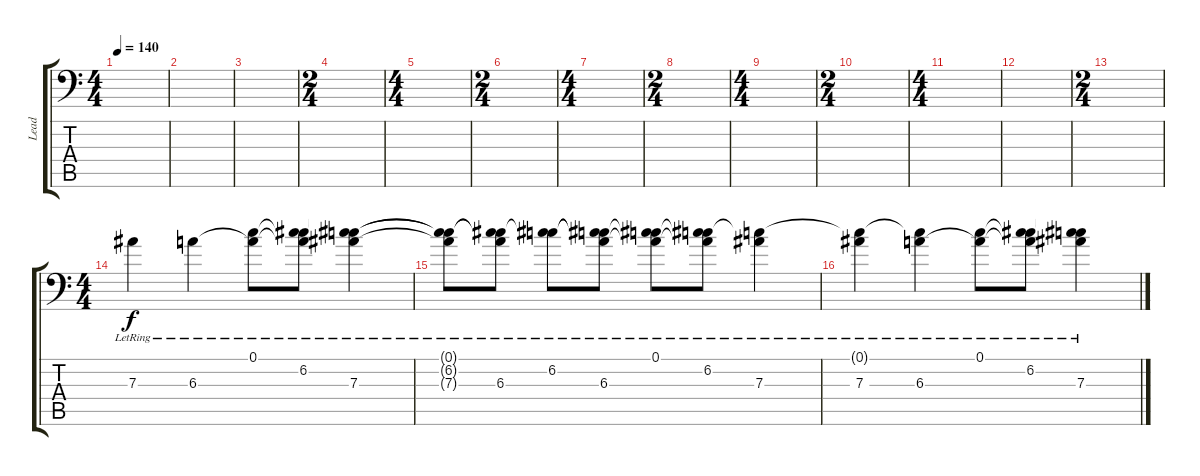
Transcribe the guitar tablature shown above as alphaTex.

\track ("Lead" "Lead") {instrument distortionguitar}
\staff {score tabs}
\tuning (C4 G3 Eb3 Bb2 F2 Bb1) {hide}
\ts (4 4)
\tempo 140
\clef f4
\ks c
|
|
|
\ts (2 4)
|
\ts (4 4)
|
\ts (2 4)
|
\ts (4 4)
|
\ts (2 4)
|
\ts (4 4)
|
\ts (2 4)
|
\ts (4 4)
|
|
\ts (2 4)
|
\ts (4 4)
7.3{lr}.4 6.3{lr}.4 (0.1{lr} 6.3{lr t}).8 (0.1{lr t} 6.2{lr} 6.3{lr t}).8 (0.1{lr t} 6.2{lr t} 7.3{lr}).4 |
(0.1{lr t} 6.2{lr t} 7.3{lr t}).8 (0.1{lr t} 6.2{lr t} 6.3{lr}).8 (0.1{lr t} 6.2{lr}).8 (0.1{lr t} 6.2{lr t} 6.3{lr}).8 (0.1{lr} 6.2{lr t} 6.3{lr t}).8 (0.1{lr t} 6.2{lr} 6.3{lr t}).8 (0.1{lr t} 7.3{lr}).4 |
(0.1{lr t} 7.3{lr}).4 (0.1{lr t} 6.3{lr}).4 (0.1{lr} 6.3{lr t}).8 (0.1{lr t} 6.2{lr} 6.3{lr t}).8 (0.1{lr t} 6.2{lr t} 7.3{lr}).4
